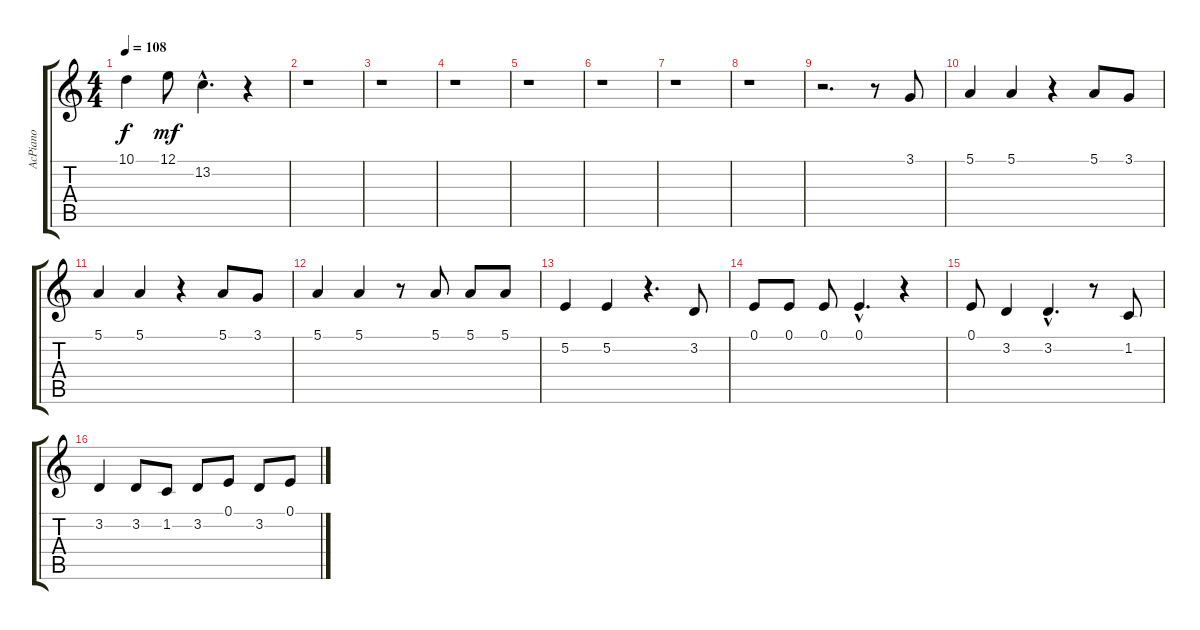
\track ("AcPiano" "AcPiano") {instrument acousticgrandpiano}
\staff {score tabs}
\tuning (E4 B3 G3 D3 A2 E2) {hide}
\ts (4 4)
\tempo 108
\clef g2
\ks c
10.1{t}.4{dy f} 12.1.8{dy mf} 13.2{hac}.4{d} r.4 |
r.1 |
r.1 |
r.1 |
r.1 |
r.1 |
r.1 |
r.1 |
r.2{d} r.8 3.1.8 |
5.1.4 5.1.4 r.4 5.1.8 3.1.8 |
5.1.4 5.1.4 r.4 5.1.8 3.1.8 |
5.1.4 5.1.4 r.8 5.1.8 5.1.8 5.1.8 |
5.2.4 5.2.4 r.4{d} 3.2.8 |
0.1.8 0.1.8 0.1.8 0.1{hac}.4{d} r.4 |
0.1.8 3.2.4 3.2{hac}.4{d} r.8 1.2.8 |
3.2.4 3.2.8 1.2.8 3.2.8 0.1.8 3.2.8 0.1.8
